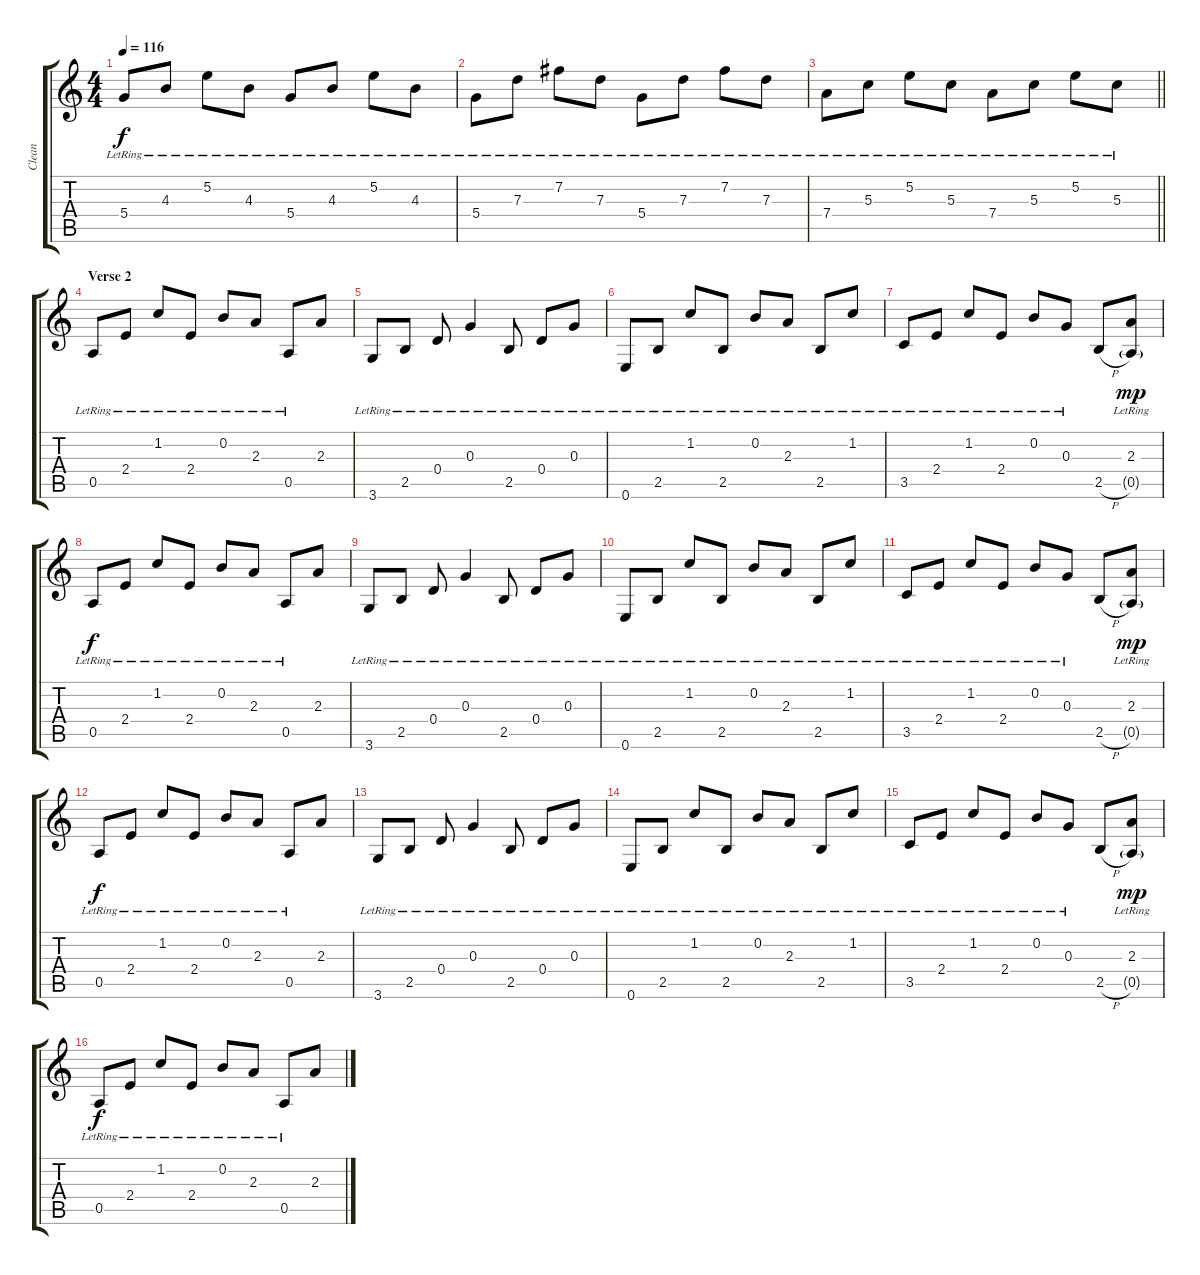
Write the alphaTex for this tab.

\track ("Clean" "Clean") {instrument electricguitarclean}
\staff {score tabs}
\tuning (E4 B3 G3 D3 A2 E2) {hide}
\ts (4 4)
\tempo 116
\clef g2
\ks c
5.4{lr}.8{dy f} 4.3{lr}.8 5.2{lr}.8 4.3{lr}.8 5.4{lr}.8 4.3{lr}.8 5.2{lr}.8 4.3{lr}.8 |
5.4{lr}.8 7.3{lr}.8 7.2{lr}.8 7.3{lr}.8 5.4{lr}.8 7.3{lr}.8 7.2{lr}.8 7.3{lr}.8 |
\barLineRight lightlight
7.4{lr}.8 5.3{lr}.8 5.2{lr}.8 5.3{lr}.8 7.4{lr}.8 5.3{lr}.8 5.2{lr}.8 5.3{lr}.8 |
\section ("" "Verse 2")
0.5{lr}.8 2.4{lr}.8 1.2{lr}.8 2.4{lr}.8 0.2{lr}.8 2.3{lr}.8 0.5{lr}.8 2.3.8 |
3.6{lr}.8 2.5{lr}.8 0.4{lr}.8 0.3{lr}.4 2.5{lr}.8 0.4{lr}.8 0.3{lr}.8 |
0.6{lr}.8 2.5{lr}.8 1.2{lr}.8 2.5{lr}.8 0.2{lr}.8 2.3{lr}.8 2.5{lr}.8 1.2{lr}.8 |
3.5{lr}.8 2.4{lr}.8 1.2{lr}.8 2.4{lr}.8 0.2{lr}.8 0.3{lr}.8 2.5{h}.8 (2.3{lr} 0.5{g}).8{dy mp} |
0.5{lr}.8{dy f} 2.4{lr}.8 1.2{lr}.8 2.4{lr}.8 0.2{lr}.8 2.3{lr}.8 0.5{lr}.8 2.3.8 |
3.6{lr}.8 2.5{lr}.8 0.4{lr}.8 0.3{lr}.4 2.5{lr}.8 0.4{lr}.8 0.3{lr}.8 |
0.6{lr}.8 2.5{lr}.8 1.2{lr}.8 2.5{lr}.8 0.2{lr}.8 2.3{lr}.8 2.5{lr}.8 1.2{lr}.8 |
3.5{lr}.8 2.4{lr}.8 1.2{lr}.8 2.4{lr}.8 0.2{lr}.8 0.3{lr}.8 2.5{h}.8 (2.3{lr} 0.5{g}).8{dy mp} |
0.5{lr}.8{dy f} 2.4{lr}.8 1.2{lr}.8 2.4{lr}.8 0.2{lr}.8 2.3{lr}.8 0.5{lr}.8 2.3.8 |
3.6{lr}.8 2.5{lr}.8 0.4{lr}.8 0.3{lr}.4 2.5{lr}.8 0.4{lr}.8 0.3{lr}.8 |
0.6{lr}.8 2.5{lr}.8 1.2{lr}.8 2.5{lr}.8 0.2{lr}.8 2.3{lr}.8 2.5{lr}.8 1.2{lr}.8 |
3.5{lr}.8 2.4{lr}.8 1.2{lr}.8 2.4{lr}.8 0.2{lr}.8 0.3{lr}.8 2.5{h}.8 (2.3{lr} 0.5{g}).8{dy mp} |
0.5{lr}.8{dy f} 2.4{lr}.8 1.2{lr}.8 2.4{lr}.8 0.2{lr}.8 2.3{lr}.8 0.5{lr}.8 2.3.8
